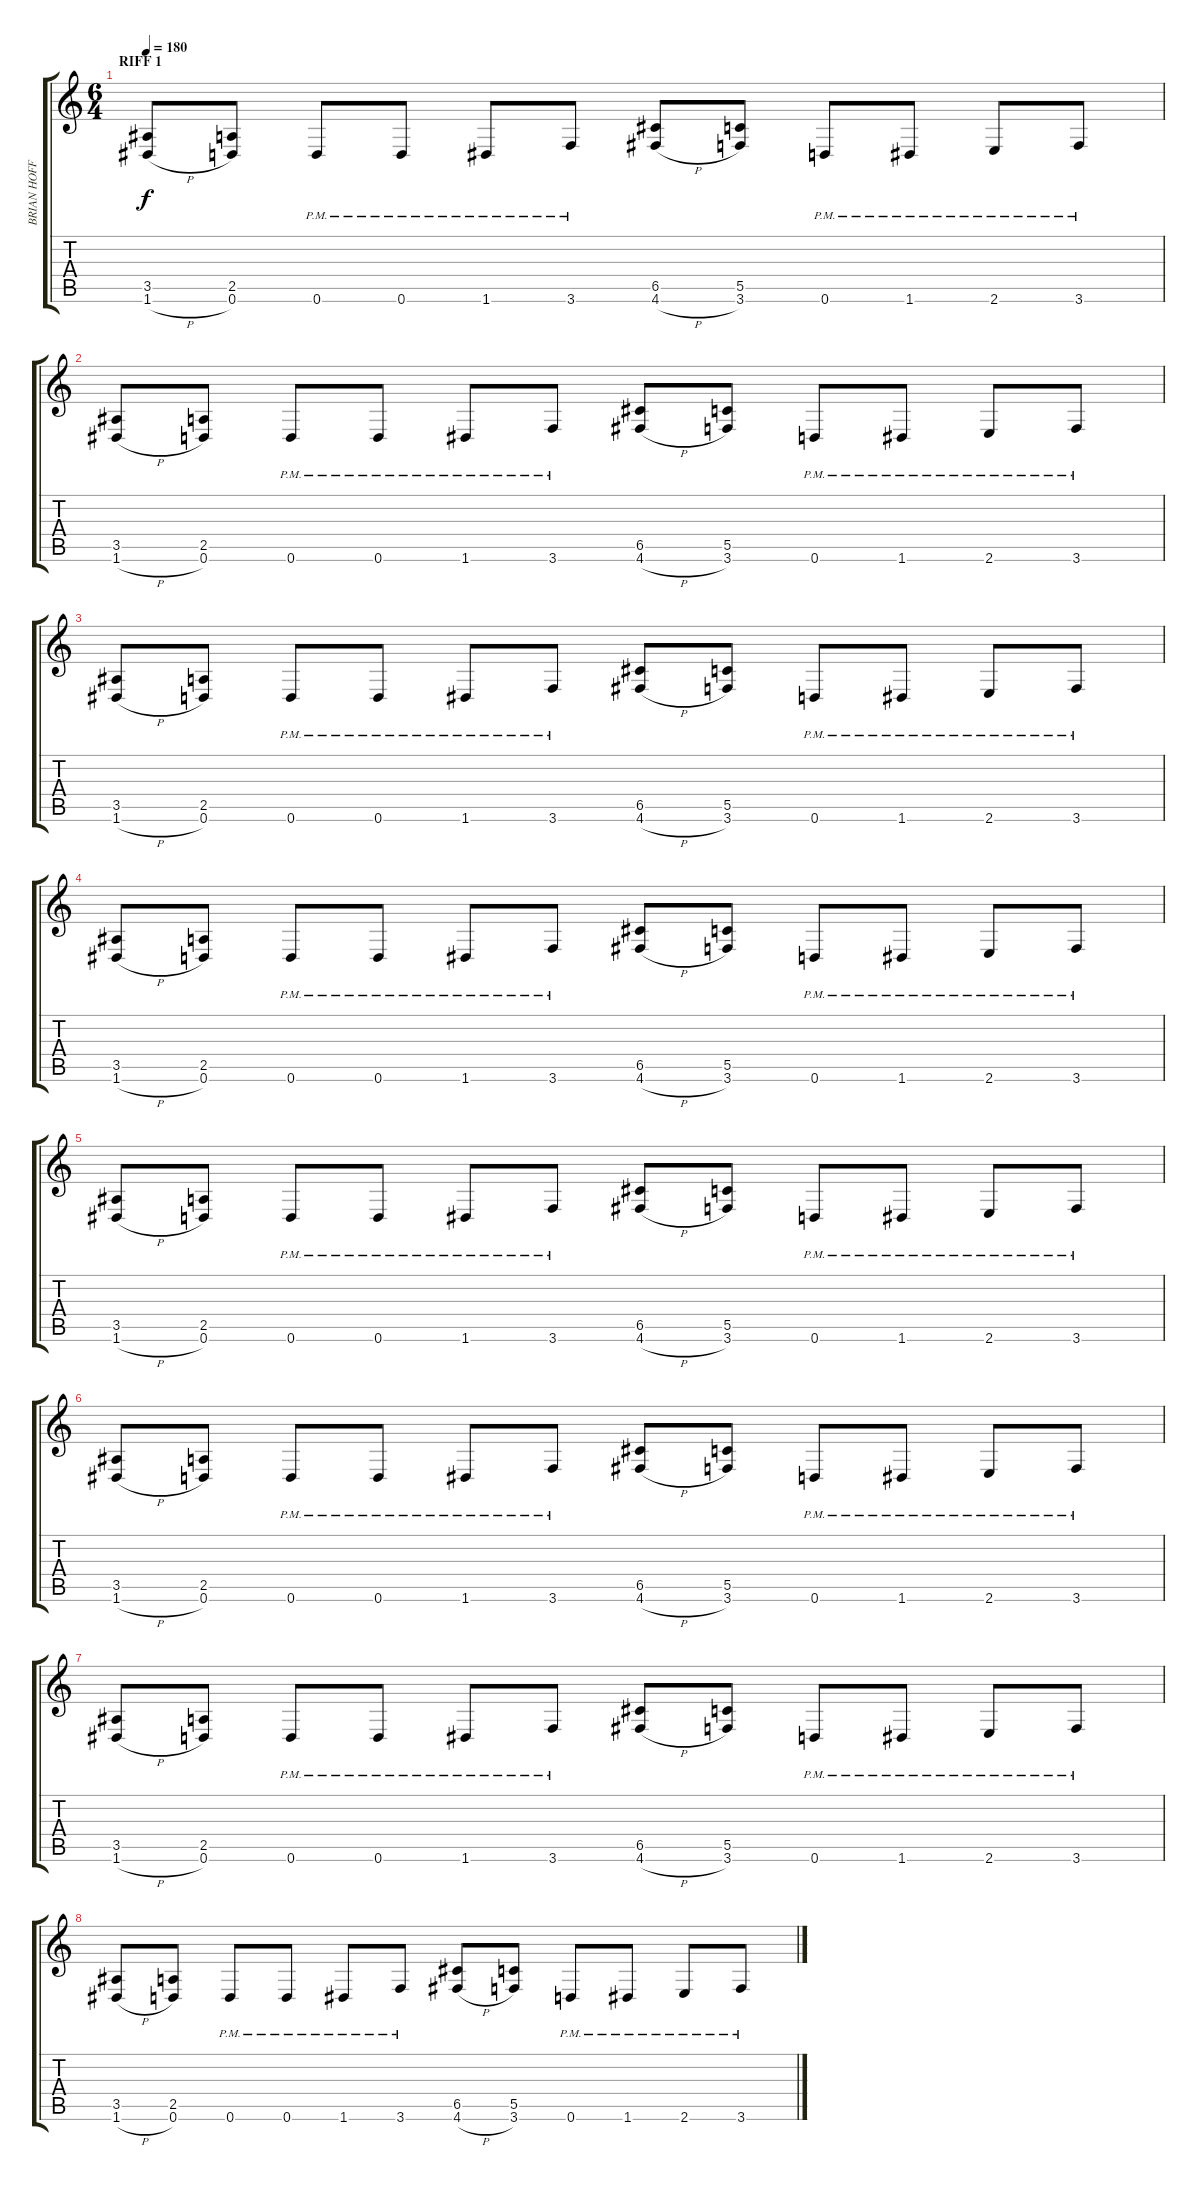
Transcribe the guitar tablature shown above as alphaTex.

\track ("BRIAN HOFFMAN" "BRIAN HOFF") {instrument distortionguitar}
\staff {score tabs}
\tuning (D4 A3 F3 C3 G2 D2) {hide}
\ts (6 4)
\section ("" "RIFF 1")
\tempo 180
\clef g2
\ks c
(3.5 1.6{h}).8{dy f} (2.5 0.6).8 0.6{pm}.8 0.6{pm}.8 1.6{pm}.8 3.6{pm}.8 (6.5 4.6{h}).8 (5.5 3.6).8 0.6{pm}.8 1.6{pm}.8 2.6{pm}.8 3.6{pm}.8 |
(3.5 1.6{h}).8 (2.5 0.6).8 0.6{pm}.8 0.6{pm}.8 1.6{pm}.8 3.6{pm}.8 (6.5 4.6{h}).8 (5.5 3.6).8 0.6{pm}.8 1.6{pm}.8 2.6{pm}.8 3.6{pm}.8 |
(3.5 1.6{h}).8 (2.5 0.6).8 0.6{pm}.8 0.6{pm}.8 1.6{pm}.8 3.6{pm}.8 (6.5 4.6{h}).8 (5.5 3.6).8 0.6{pm}.8 1.6{pm}.8 2.6{pm}.8 3.6{pm}.8 |
(3.5 1.6{h}).8 (2.5 0.6).8 0.6{pm}.8 0.6{pm}.8 1.6{pm}.8 3.6{pm}.8 (6.5 4.6{h}).8 (5.5 3.6).8 0.6{pm}.8 1.6{pm}.8 2.6{pm}.8 3.6{pm}.8 |
(3.5 1.6{h}).8 (2.5 0.6).8 0.6{pm}.8 0.6{pm}.8 1.6{pm}.8 3.6{pm}.8 (6.5 4.6{h}).8 (5.5 3.6).8 0.6{pm}.8 1.6{pm}.8 2.6{pm}.8 3.6{pm}.8 |
(3.5 1.6{h}).8 (2.5 0.6).8 0.6{pm}.8 0.6{pm}.8 1.6{pm}.8 3.6{pm}.8 (6.5 4.6{h}).8 (5.5 3.6).8 0.6{pm}.8 1.6{pm}.8 2.6{pm}.8 3.6{pm}.8 |
(3.5 1.6{h}).8 (2.5 0.6).8 0.6{pm}.8 0.6{pm}.8 1.6{pm}.8 3.6{pm}.8 (6.5 4.6{h}).8 (5.5 3.6).8 0.6{pm}.8 1.6{pm}.8 2.6{pm}.8 3.6{pm}.8 |
(3.5 1.6{h}).8 (2.5 0.6).8 0.6{pm}.8 0.6{pm}.8 1.6{pm}.8 3.6{pm}.8 (6.5 4.6{h}).8 (5.5 3.6).8 0.6{pm}.8 1.6{pm}.8 2.6{pm}.8 3.6{pm}.8
